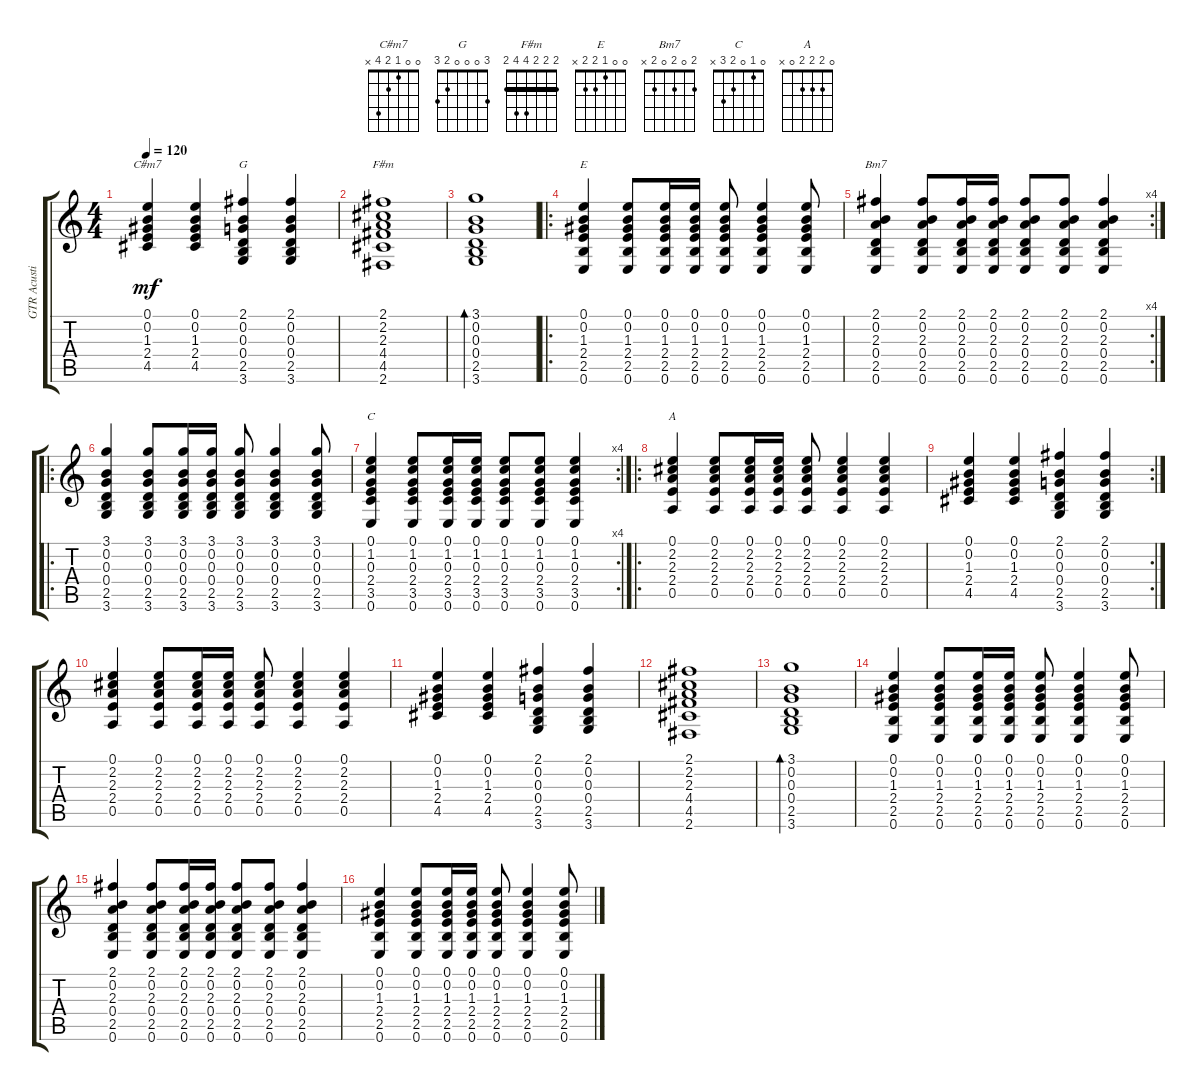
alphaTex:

\track ("GTR Acustica" "GTR Acusti") {instrument acousticguitarsteel}
\staff {score tabs}
\tuning (E4 B3 G3 D3 A2 E2) {hide}
\chord ("C#m7" 0 0 1 2 4 x)
\chord ("G" 3 0 0 0 2 3)
\chord ("F#m" 2 2 2 4 4 2) {barre 2}
\chord ("E" 0 0 1 2 2 x)
\chord ("Bm7" 2 0 2 0 2 x)
\chord ("C" 0 1 0 2 3 x)
\chord ("A" 0 2 2 2 0 x)
\ts (4 4)
\tempo 120
\clef g2
\ks c
(0.1 0.2 1.3 2.4 4.5).4{ch "C#m7" dy mf} (0.1 0.2 1.3 2.4 4.5).4 (2.1 0.2 0.3 0.4 2.5 3.6).4{ch "G"} (2.1 0.2 0.3 0.4 2.5 3.6).4 |
(2.1 2.2 2.3 4.4 4.5 2.6).1{ch "F#m"} |
(3.1 0.2 0.3 0.4 2.5 3.6).1{bd 60} |
\ro
(0.1 0.2 1.3 2.4 2.5 0.6).4{ch "E"} (0.1 0.2 1.3 2.4 2.5 0.6).8 (0.1 0.2 1.3 2.4 2.5 0.6).16 (0.1 0.2 1.3 2.4 2.5 0.6).16 (0.1 0.2 1.3 2.4 2.5 0.6).8 (0.1 0.2 1.3 2.4 2.5 0.6).4 (0.1 0.2 1.3 2.4 2.5 0.6).8 |
\rc 4
(2.1 0.2 2.3 0.4 2.5 0.6).4{ch "Bm7"} (2.1 0.2 2.3 0.4 2.5 0.6).8 (2.1 0.2 2.3 0.4 2.5 0.6).16 (2.1 0.2 2.3 0.4 2.5 0.6).16 (2.1 0.2 2.3 0.4 2.5 0.6).8 (2.1 0.2 2.3 0.4 2.5 0.6).8 (2.1 0.2 2.3 0.4 2.5 0.6).4 |
\ro
(3.1 0.2 0.3 0.4 2.5 3.6).4 (3.1 0.2 0.3 0.4 2.5 3.6).8 (3.1 0.2 0.3 0.4 2.5 3.6).16 (3.1 0.2 0.3 0.4 2.5 3.6).16 (3.1 0.2 0.3 0.4 2.5 3.6).8 (3.1 0.2 0.3 0.4 2.5 3.6).4 (3.1 0.2 0.3 0.4 2.5 3.6).8 |
\rc 4
(0.1 1.2 0.3 2.4 3.5 0.6).4{ch "C"} (0.1 1.2 0.3 2.4 3.5 0.6).8 (0.1 1.2 0.3 2.4 3.5 0.6).16 (0.1 1.2 0.3 2.4 3.5 0.6).16 (0.1 1.2 0.3 2.4 3.5 0.6).8 (0.1 1.2 0.3 2.4 3.5 0.6).8 (0.1 1.2 0.3 2.4 3.5 0.6).4 |
\ro
(0.1 2.2 2.3 2.4 0.5).4{ch "A"} (0.1 2.2 2.3 2.4 0.5).8 (0.1 2.2 2.3 2.4 0.5).16 (0.1 2.2 2.3 2.4 0.5).16 (0.1 2.2 2.3 2.4 0.5).8 (0.1 2.2 2.3 2.4 0.5).4 (0.1 2.2 2.3 2.4 0.5).4 |
\rc 2
(0.1 0.2 1.3 2.4 4.5).4 (0.1 0.2 1.3 2.4 4.5).4 (2.1 0.2 0.3 0.4 2.5 3.6).4 (2.1 0.2 0.3 0.4 2.5 3.6).4 |
(0.1 2.2 2.3 2.4 0.5).4 (0.1 2.2 2.3 2.4 0.5).8 (0.1 2.2 2.3 2.4 0.5).16 (0.1 2.2 2.3 2.4 0.5).16 (0.1 2.2 2.3 2.4 0.5).8 (0.1 2.2 2.3 2.4 0.5).4 (0.1 2.2 2.3 2.4 0.5).4 |
(0.1 0.2 1.3 2.4 4.5).4 (0.1 0.2 1.3 2.4 4.5).4 (2.1 0.2 0.3 0.4 2.5 3.6).4 (2.1 0.2 0.3 0.4 2.5 3.6).4 |
(2.1 2.2 2.3 4.4 4.5 2.6).1 |
(3.1 0.2 0.3 0.4 2.5 3.6).1{bd 60} |
(0.1 0.2 1.3 2.4 2.5 0.6).4 (0.1 0.2 1.3 2.4 2.5 0.6).8 (0.1 0.2 1.3 2.4 2.5 0.6).16 (0.1 0.2 1.3 2.4 2.5 0.6).16 (0.1 0.2 1.3 2.4 2.5 0.6).8 (0.1 0.2 1.3 2.4 2.5 0.6).4 (0.1 0.2 1.3 2.4 2.5 0.6).8 |
(2.1 0.2 2.3 0.4 2.5 0.6).4 (2.1 0.2 2.3 0.4 2.5 0.6).8 (2.1 0.2 2.3 0.4 2.5 0.6).16 (2.1 0.2 2.3 0.4 2.5 0.6).16 (2.1 0.2 2.3 0.4 2.5 0.6).8 (2.1 0.2 2.3 0.4 2.5 0.6).8 (2.1 0.2 2.3 0.4 2.5 0.6).4 |
(0.1 0.2 1.3 2.4 2.5 0.6).4 (0.1 0.2 1.3 2.4 2.5 0.6).8 (0.1 0.2 1.3 2.4 2.5 0.6).16 (0.1 0.2 1.3 2.4 2.5 0.6).16 (0.1 0.2 1.3 2.4 2.5 0.6).8 (0.1 0.2 1.3 2.4 2.5 0.6).4 (0.1 0.2 1.3 2.4 2.5 0.6).8
